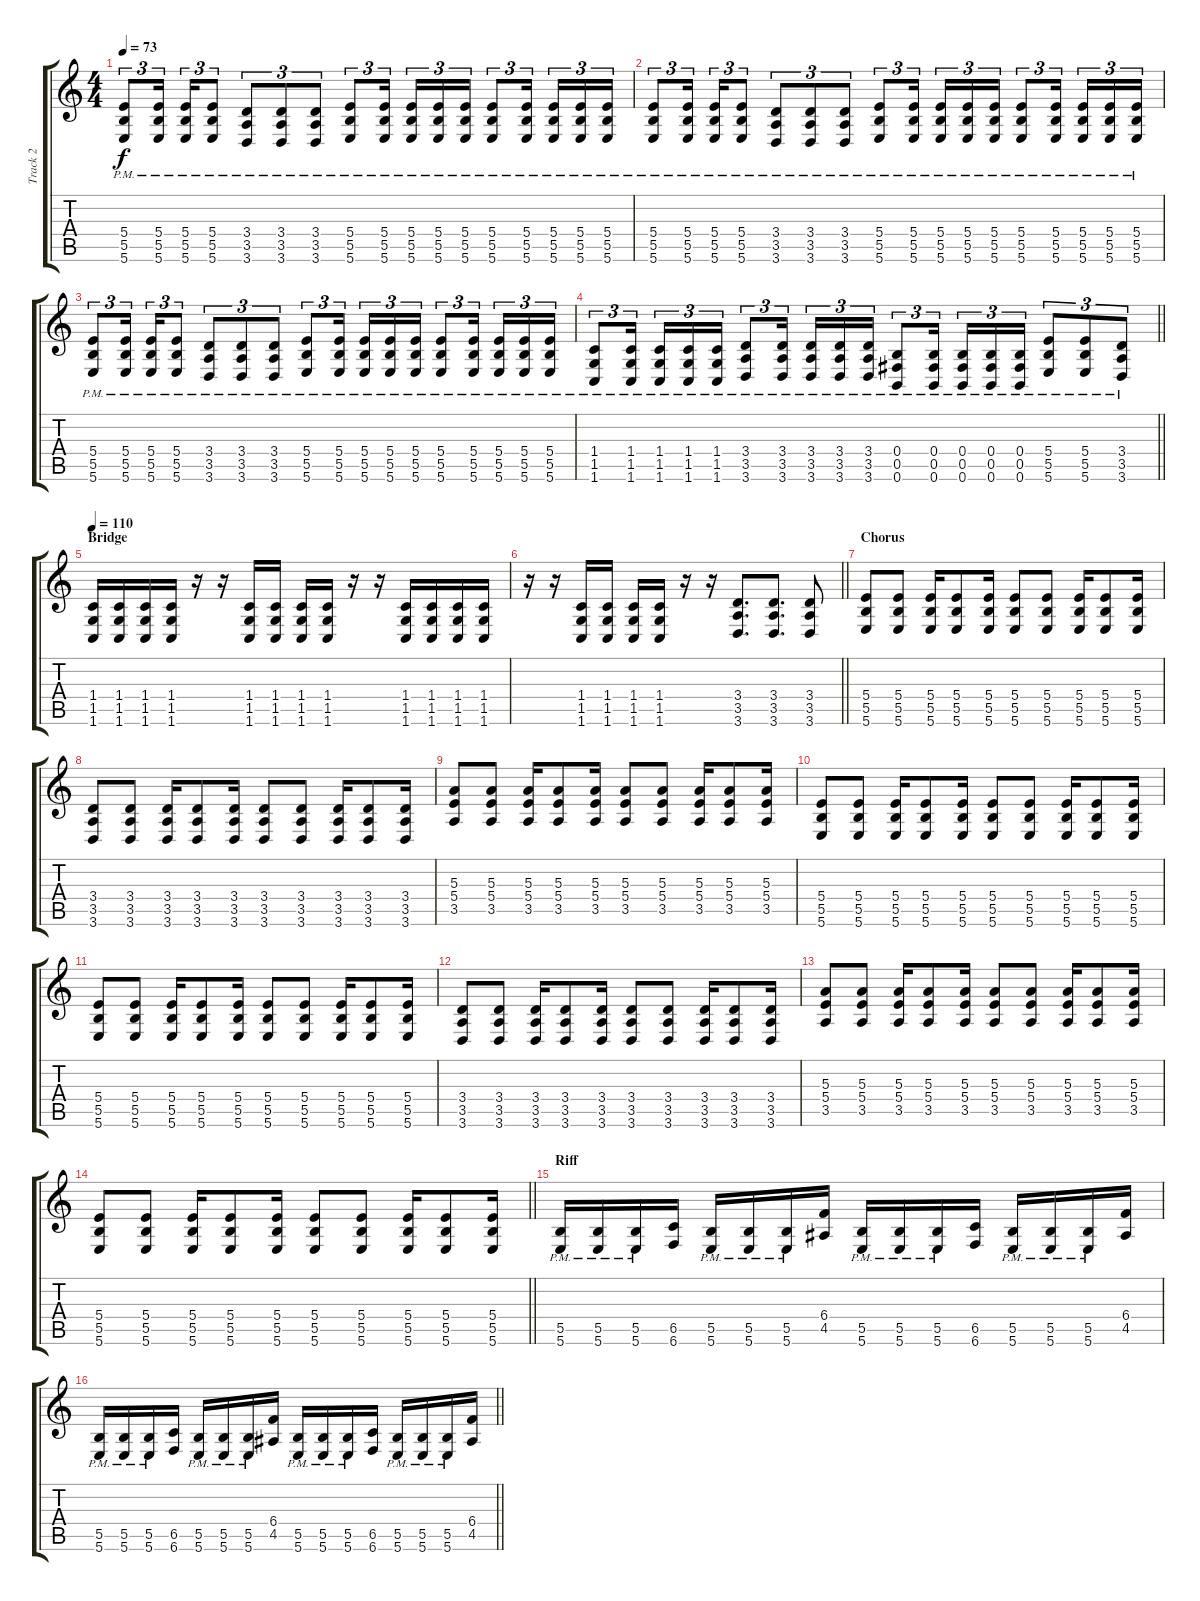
\track ("Track 2" "Track 2") {instrument distortionguitar}
\staff {score tabs}
\tuning (Db4 Ab3 E3 B2 Gb2 B1) {hide}
\ts (4 4)
\tempo 73
\clef g2
\ks c
(5.4{pm} 5.5{pm} 5.6{pm}).8{tu (3 2) dy f} (5.4{pm} 5.5{pm} 5.6{pm}).16{tu (3 2) beam splitsecondary} (5.4{pm} 5.5{pm} 5.6{pm}).16{tu (3 2)} (5.4{pm} 5.5{pm} 5.6{pm}).8{tu (3 2)} (3.4{pm} 3.5{pm} 3.6{pm}).8{tu (3 2)} (3.4{pm} 3.5{pm} 3.6{pm}).8{tu (3 2)} (3.4{pm} 3.5{pm} 3.6{pm}).8{tu (3 2)} (5.4{pm} 5.5{pm} 5.6{pm}).8{tu (3 2)} (5.4{pm} 5.5{pm} 5.6{pm}).16{tu (3 2) beam splitsecondary} (5.4{pm} 5.5{pm} 5.6{pm}).16{tu (3 2)} (5.4{pm} 5.5{pm} 5.6{pm}).16{tu (3 2)} (5.4{pm} 5.5{pm} 5.6{pm}).16{tu (3 2)} (5.4{pm} 5.5{pm} 5.6{pm}).8{tu (3 2)} (5.4{pm} 5.5{pm} 5.6{pm}).16{tu (3 2) beam splitsecondary} (5.4{pm} 5.5{pm} 5.6{pm}).16{tu (3 2)} (5.4{pm} 5.5{pm} 5.6{pm}).16{tu (3 2)} (5.4{pm} 5.5{pm} 5.6{pm}).16{tu (3 2)} |
(5.4{pm} 5.5{pm} 5.6{pm}).8{tu (3 2)} (5.4{pm} 5.5{pm} 5.6{pm}).16{tu (3 2) beam splitsecondary} (5.4{pm} 5.5{pm} 5.6{pm}).16{tu (3 2)} (5.4{pm} 5.5{pm} 5.6{pm}).8{tu (3 2)} (3.4{pm} 3.5{pm} 3.6{pm}).8{tu (3 2)} (3.4{pm} 3.5{pm} 3.6{pm}).8{tu (3 2)} (3.4{pm} 3.5{pm} 3.6{pm}).8{tu (3 2)} (5.4{pm} 5.5{pm} 5.6{pm}).8{tu (3 2)} (5.4{pm} 5.5{pm} 5.6{pm}).16{tu (3 2) beam splitsecondary} (5.4{pm} 5.5{pm} 5.6{pm}).16{tu (3 2)} (5.4{pm} 5.5{pm} 5.6{pm}).16{tu (3 2)} (5.4{pm} 5.5{pm} 5.6{pm}).16{tu (3 2)} (5.4{pm} 5.5{pm} 5.6{pm}).8{tu (3 2)} (5.4{pm} 5.5{pm} 5.6{pm}).16{tu (3 2) beam splitsecondary} (5.4{pm} 5.5{pm} 5.6{pm}).16{tu (3 2)} (5.4{pm} 5.5{pm} 5.6{pm}).16{tu (3 2)} (5.4{pm} 5.5{pm} 5.6{pm}).16{tu (3 2)} |
(5.4{pm} 5.5{pm} 5.6{pm}).8{tu (3 2)} (5.4{pm} 5.5{pm} 5.6{pm}).16{tu (3 2) beam splitsecondary} (5.4{pm} 5.5{pm} 5.6{pm}).16{tu (3 2)} (5.4{pm} 5.5{pm} 5.6{pm}).8{tu (3 2)} (3.4{pm} 3.5{pm} 3.6{pm}).8{tu (3 2)} (3.4{pm} 3.5{pm} 3.6{pm}).8{tu (3 2)} (3.4{pm} 3.5{pm} 3.6{pm}).8{tu (3 2)} (5.4{pm} 5.5{pm} 5.6{pm}).8{tu (3 2)} (5.4{pm} 5.5{pm} 5.6{pm}).16{tu (3 2) beam splitsecondary} (5.4{pm} 5.5{pm} 5.6{pm}).16{tu (3 2)} (5.4{pm} 5.5{pm} 5.6{pm}).16{tu (3 2)} (5.4{pm} 5.5{pm} 5.6{pm}).16{tu (3 2)} (5.4{pm} 5.5{pm} 5.6{pm}).8{tu (3 2)} (5.4{pm} 5.5{pm} 5.6{pm}).16{tu (3 2) beam splitsecondary} (5.4{pm} 5.5{pm} 5.6{pm}).16{tu (3 2)} (5.4{pm} 5.5{pm} 5.6{pm}).16{tu (3 2)} (5.4{pm} 5.5{pm} 5.6{pm}).16{tu (3 2)} |
\barLineRight lightlight
(1.4{pm} 1.5{pm} 1.6{pm}).8{tu (3 2)} (1.4{pm} 1.5{pm} 1.6{pm}).16{tu (3 2) beam splitsecondary} (1.4{pm} 1.5{pm} 1.6{pm}).16{tu (3 2)} (1.4{pm} 1.5{pm} 1.6{pm}).16{tu (3 2)} (1.4{pm} 1.5{pm} 1.6{pm}).16{tu (3 2)} (3.4{pm} 3.5{pm} 3.6{pm}).8{tu (3 2)} (3.4{pm} 3.5{pm} 3.6{pm}).16{tu (3 2) beam splitsecondary} (3.4{pm} 3.5{pm} 3.6{pm}).16{tu (3 2)} (3.4{pm} 3.5{pm} 3.6{pm}).16{tu (3 2)} (3.4{pm} 3.5{pm} 3.6{pm}).16{tu (3 2)} (0.4{pm} 0.5{pm} 0.6{pm}).8{tu (3 2)} (0.4{pm} 0.5{pm} 0.6{pm}).16{tu (3 2) beam splitsecondary} (0.4{pm} 0.5{pm} 0.6{pm}).16{tu (3 2)} (0.4{pm} 0.5{pm} 0.6{pm}).16{tu (3 2)} (0.4{pm} 0.5{pm} 0.6{pm}).16{tu (3 2)} (5.4{pm} 5.5{pm} 5.6{pm}).8{tu (3 2)} (5.4{pm} 5.5{pm} 5.6{pm}).8{tu (3 2)} (3.4{pm} 3.5{pm} 3.6{pm}).8{tu (3 2)} |
\section ("" "Bridge")
\tempo 110
(1.4 1.5 1.6).16 (1.4 1.5 1.6).16 (1.4 1.5 1.6).16 (1.4 1.5 1.6).16 r.16 r.16 (1.4 1.5 1.6).16 (1.4 1.5 1.6).16 (1.4 1.5 1.6).16 (1.4 1.5 1.6).16 r.16 r.16 (1.4 1.5 1.6).16 (1.4 1.5 1.6).16 (1.4 1.5 1.6).16 (1.4 1.5 1.6).16 |
\barLineRight lightlight
r.16 r.16 (1.4 1.5 1.6).16 (1.4 1.5 1.6).16 (1.4 1.5 1.6).16 (1.4 1.5 1.6).16 r.16 r.16 (3.4 3.5 3.6).8{d} (3.4 3.5 3.6).8{d} (3.4 3.5 3.6).8 |
\section ("" "Chorus")
(5.4 5.5 5.6).8 (5.4 5.5 5.6).8 (5.4 5.5 5.6).16 (5.4 5.5 5.6).8 (5.4 5.5 5.6).16 (5.4 5.5 5.6).8 (5.4 5.5 5.6).8 (5.4 5.5 5.6).16 (5.4 5.5 5.6).8 (5.4 5.5 5.6).16 |
(3.4 3.5 3.6).8 (3.4 3.5 3.6).8 (3.4 3.5 3.6).16 (3.4 3.5 3.6).8 (3.4 3.5 3.6).16 (3.4 3.5 3.6).8 (3.4 3.5 3.6).8 (3.4 3.5 3.6).16 (3.4 3.5 3.6).8 (3.4 3.5 3.6).16 |
(5.3 5.4 3.5).8 (5.3 5.4 3.5).8 (5.3 5.4 3.5).16 (5.3 5.4 3.5).8 (5.3 5.4 3.5).16 (5.3 5.4 3.5).8 (5.3 5.4 3.5).8 (5.3 5.4 3.5).16 (5.3 5.4 3.5).8 (5.3 5.4 3.5).16 |
(5.4 5.5 5.6).8 (5.4 5.5 5.6).8 (5.4 5.5 5.6).16 (5.4 5.5 5.6).8 (5.4 5.5 5.6).16 (5.4 5.5 5.6).8 (5.4 5.5 5.6).8 (5.4 5.5 5.6).16 (5.4 5.5 5.6).8 (5.4 5.5 5.6).16 |
(5.4 5.5 5.6).8 (5.4 5.5 5.6).8 (5.4 5.5 5.6).16 (5.4 5.5 5.6).8 (5.4 5.5 5.6).16 (5.4 5.5 5.6).8 (5.4 5.5 5.6).8 (5.4 5.5 5.6).16 (5.4 5.5 5.6).8 (5.4 5.5 5.6).16 |
(3.4 3.5 3.6).8 (3.4 3.5 3.6).8 (3.4 3.5 3.6).16 (3.4 3.5 3.6).8 (3.4 3.5 3.6).16 (3.4 3.5 3.6).8 (3.4 3.5 3.6).8 (3.4 3.5 3.6).16 (3.4 3.5 3.6).8 (3.4 3.5 3.6).16 |
(5.3 5.4 3.5).8 (5.3 5.4 3.5).8 (5.3 5.4 3.5).16 (5.3 5.4 3.5).8 (5.3 5.4 3.5).16 (5.3 5.4 3.5).8 (5.3 5.4 3.5).8 (5.3 5.4 3.5).16 (5.3 5.4 3.5).8 (5.3 5.4 3.5).16 |
\barLineRight lightlight
(5.4 5.5 5.6).8 (5.4 5.5 5.6).8 (5.4 5.5 5.6).16 (5.4 5.5 5.6).8 (5.4 5.5 5.6).16 (5.4 5.5 5.6).8 (5.4 5.5 5.6).8 (5.4 5.5 5.6).16 (5.4 5.5 5.6).8 (5.4 5.5 5.6).16 |
\section ("" "Riff")
(5.5{pm} 5.6{pm}).16 (5.5{pm} 5.6{pm}).16 (5.5{pm} 5.6{pm}).16 (6.5 6.6).16 (5.5{pm} 5.6{pm}).16 (5.5{pm} 5.6{pm}).16 (5.5{pm} 5.6{pm}).16 (6.4 4.5).16 (5.5{pm} 5.6{pm}).16 (5.5{pm} 5.6{pm}).16 (5.5{pm} 5.6{pm}).16 (6.5 6.6).16 (5.5{pm} 5.6{pm}).16 (5.5{pm} 5.6{pm}).16 (5.5{pm} 5.6{pm}).16 (6.4 4.5).16 |
\barLineRight lightlight
(5.5{pm} 5.6{pm}).16 (5.5{pm} 5.6{pm}).16 (5.5{pm} 5.6{pm}).16 (6.5 6.6).16 (5.5{pm} 5.6{pm}).16 (5.5{pm} 5.6{pm}).16 (5.5{pm} 5.6{pm}).16 (6.4 4.5).16 (5.5{pm} 5.6{pm}).16 (5.5{pm} 5.6{pm}).16 (5.5{pm} 5.6{pm}).16 (6.5 6.6).16 (5.5{pm} 5.6{pm}).16 (5.5{pm} 5.6{pm}).16 (5.5{pm} 5.6{pm}).16 (6.4 4.5).16
